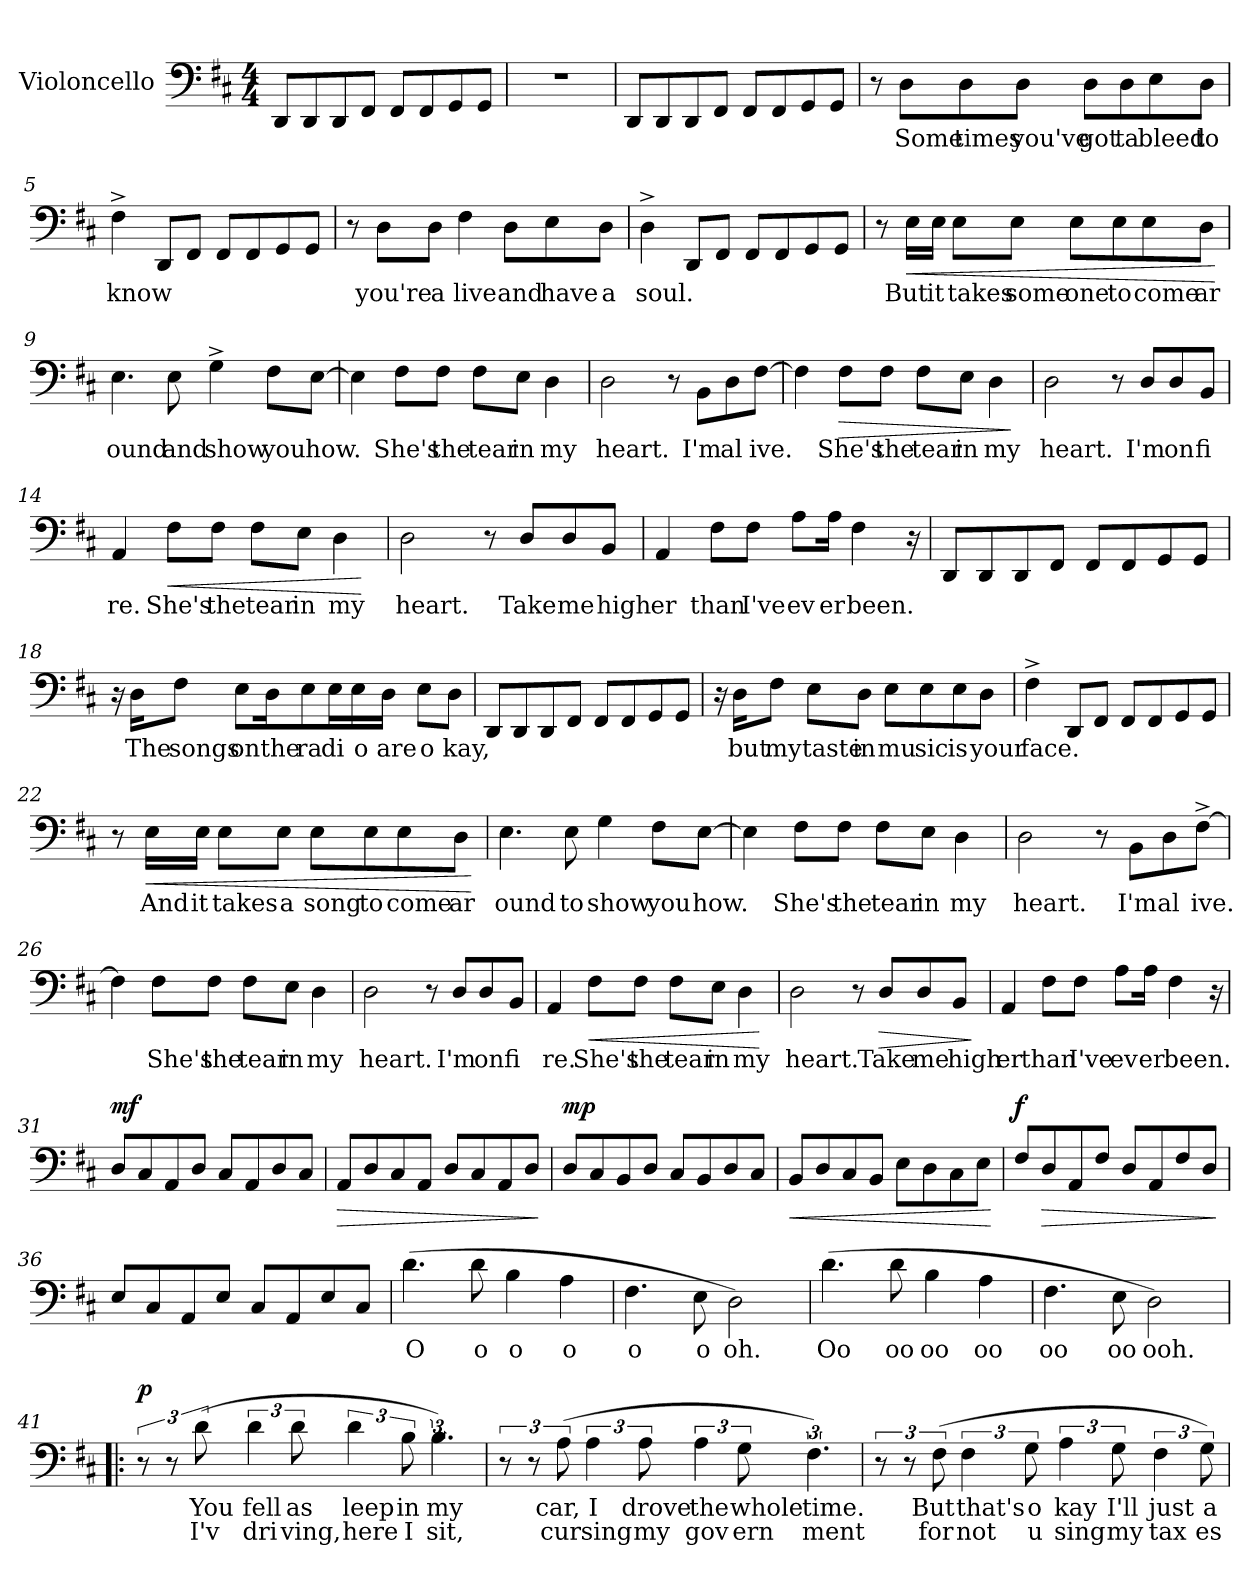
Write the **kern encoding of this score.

**kern	**text	**text	**dynam
*part1	*part1	*part1	*part1
*staff1	*staff1	*staff1	*staff1
*I"Violoncello	*	*	*
*I'Vc.	*	*	*
*clefF4	*	*	*
*k[f#c#]	*	*	*
*M4/4	*	*	*
=1	=1	=1	=1
8DD/L	.	.	.
8DD/	.	.	.
8DD/	.	.	.
8FF#/J	.	.	.
8FF#/L	.	.	.
8FF#/	.	.	.
8GG/	.	.	.
8GG/J	.	.	.
=2	=2	=2	=2
1r	.	.	.
=3	=3	=3	=3
8DD/L	.	.	.
8DD/	.	.	.
8DD/	.	.	.
8FF#/J	.	.	.
8FF#/L	.	.	.
8FF#/	.	.	.
8GG/	.	.	.
8GG/J	.	.	.
=4	=4	=4	=4
8r	.	.	.
!	!LO:LY:b	!	!
8D\L	Some	.	.
!	!LO:LY:b	!	!
8D\	times	.	.
!	!LO:LY:b	!	!
8D\J	you've	.	.
!	!LO:LY:b	!	!
8D\L	got	.	.
!	!LO:LY:b	!	!
8D\	ta	.	.
!	!LO:LY:b	!	!
8E\	bleed	.	.
!	!LO:LY:b	!	!
8D\J	to	.	.
=5	=5	=5	=5
!	!LO:LY:b	!	!
4F#^\	know	.	.
8DD/L	.	.	.
8FF#/J	.	.	.
8FF#/L	.	.	.
8FF#/	.	.	.
8GG/	.	.	.
8GG/J	.	.	.
!!LO:LB:g=z
=6	=6	=6	=6
8r	.	.	.
!	!LO:LY:b	!	!
8D\L	you're	.	.
!	!LO:LY:b	!	!
8D\J	a	.	.
!	!LO:LY:b	!	!
4F#\	live	.	.
!	!LO:LY:b	!	!
8D\L	and	.	.
!	!LO:LY:b	!	!
8E\	have	.	.
!	!LO:LY:b	!	!
8D\J	a	.	.
=7	=7	=7	=7
!	!LO:LY:b	!	!
4D^\	soul.	.	.
8DD/L	.	.	.
8FF#/J	.	.	.
8FF#/L	.	.	.
8FF#/	.	.	.
8GG/	.	.	.
8GG/J	.	.	.
=8	=8	=8	=8
8r	.	.	.
!	!LO:LY:b	!	!LO:HP:b
16E\LL	But	.	<
!	!LO:LY:b	!	!
16E\JJ	it	.	.
!	!LO:LY:b	!	!
8E\L	takes	.	.
!	!LO:LY:b	!	!
8E\J	some	.	.
!	!LO:LY:b	!	!
8E\L	one	.	.
!	!LO:LY:b	!	!
8E\	to	.	.
!	!LO:LY:b	!	!
8E\	come	.	.
!	!LO:LY:b	!	!
8D\J	ar	.	.
.	.	.	[
=9	=9	=9	=9
!	!LO:LY:b	!	!
4.E\	ound	.	.
!	!LO:LY:b	!	!
8E\	and	.	.
!	!LO:LY:b	!	!
4G^\	show	.	.
!	!LO:LY:b	!	!
8F#\L	you	.	.
!	!LO:LY:b	!	!
[8E\J	how.	.	.
!!LO:LB:g=z
=10	=10	=10	=10
4E\]	.	.	.
!	!LO:LY:b	!	!
8F#\L	She's	.	.
!	!LO:LY:b	!	!
8F#\J	the	.	.
!	!LO:LY:b	!	!
8F#\L	tear	.	.
!	!LO:LY:b	!	!
8E\J	in	.	.
!	!LO:LY:b	!	!
4D\	my	.	.
=11	=11	=11	=11
!	!LO:LY:b	!	!
2D\	heart.	.	.
8r	.	.	.
!	!LO:LY:b	!	!
8BB\L	I'm	.	.
!	!LO:LY:b	!	!
8D\	al	.	.
!	!LO:LY:b	!	!
[8F#\J	ive.	.	.
=12	=12	=12	=12
4F#\]	.	.	.
!	!LO:LY:b	!	!LO:HP:b
8F#\L	She's	.	>
!	!LO:LY:b	!	!
8F#\J	the	.	.
!	!LO:LY:b	!	!
8F#\L	tear	.	.
!	!LO:LY:b	!	!
8E\J	in	.	.
!	!LO:LY:b	!	!
4D\	my	.	.
.	.	.	]
=13	=13	=13	=13
!	!LO:LY:b	!	!
2D\	heart.	.	.
8r	.	.	.
!	!LO:LY:b	!	!
8D/L	I'm	.	.
!	!LO:LY:b	!	!
8D/	on	.	.
!	!LO:LY:b	!	!
8BB/J	fi	.	.
=14	=14	=14	=14
!	!LO:LY:b	!	!
4AA/	re.	.	.
!	!LO:LY:b	!	!LO:HP:b
8F#\L	She's	.	<
!	!LO:LY:b	!	!
8F#\J	the	.	.
!	!LO:LY:b	!	!
8F#\L	tear	.	.
!	!LO:LY:b	!	!
8E\J	in	.	.
!	!LO:LY:b	!	!
4D\	my	.	.
.	.	.	[
!!LO:LB:g=z
=15	=15	=15	=15
!	!LO:LY:b	!	!
2D\	heart.	.	.
8r	.	.	.
!	!LO:LY:b	!	!
8D/L	Take	.	.
!	!LO:LY:b	!	!
8D/	me	.	.
!	!LO:LY:b	!	!
8BB/J	high	.	.
=16	=16	=16	=16
!	!LO:LY:b	!	!
4AA/	er	.	.
!	!LO:LY:b	!	!
8F#\L	than	.	.
!	!LO:LY:b	!	!
8F#\J	I've	.	.
!	!LO:LY:b	!	!
8A\L	ev	.	.
!	!LO:LY:b	!	!
16A\Jk	er	.	.
!	!LO:LY:b	!	!
4F#\	been.	.	.
16r	.	.	.
=17	=17	=17	=17
8DD/L	.	.	.
8DD/	.	.	.
8DD/	.	.	.
8FF#/J	.	.	.
8FF#/L	.	.	.
8FF#/	.	.	.
8GG/	.	.	.
8GG/J	.	.	.
=18	=18	=18	=18
16r	.	.	.
!	!LO:LY:b	!	!
16D\KL	The	.	.
!	!LO:LY:b	!	!
8F#\J	songs	.	.
!	!LO:LY:b	!	!
8E\L	on	.	.
!	!LO:LY:b	!	!
16D\K	the	.	.
!	!LO:LY:b	!	!
8E\	ra	.	.
!	!LO:LY:b	!	!
16E\L	di	.	.
!	!LO:LY:b	!	!
16E\	o	.	.
!	!LO:LY:b	!	!
16D\JJ	are	.	.
!	!LO:LY:b	!	!
8E\L	o	.	.
!	!LO:LY:b	!	!
8D\J	kay,	.	.
!!LO:LB:g=z
=19	=19	=19	=19
8DD/L	.	.	.
8DD/	.	.	.
8DD/	.	.	.
8FF#/J	.	.	.
8FF#/L	.	.	.
8FF#/	.	.	.
8GG/	.	.	.
8GG/J	.	.	.
=20	=20	=20	=20
16r	.	.	.
!	!LO:LY:b	!	!
16D\KL	but	.	.
!	!LO:LY:b	!	!
8F#\J	my	.	.
!	!LO:LY:b	!	!
8E\L	taste	.	.
!	!LO:LY:b	!	!
8D\J	in	.	.
!	!LO:LY:b	!	!
8E\L	mu	.	.
!	!LO:LY:b	!	!
8E\	sic	.	.
!	!LO:LY:b	!	!
8E\	is	.	.
!	!LO:LY:b	!	!
8D\J	your	.	.
=21	=21	=21	=21
!	!LO:LY:b	!	!
4F#^\	face.	.	.
8DD/L	.	.	.
8FF#/J	.	.	.
8FF#/L	.	.	.
8FF#/	.	.	.
8GG/	.	.	.
8GG/J	.	.	.
=22	=22	=22	=22
8r	.	.	.
!	!LO:LY:b	!	!LO:HP:b
16E\LL	And	.	<
!	!LO:LY:b	!	!
16E\JJ	it	.	.
!	!LO:LY:b	!	!
8E\L	takes	.	.
!	!LO:LY:b	!	!
8E\J	a	.	.
!	!LO:LY:b	!	!
8E\L	song	.	.
!	!LO:LY:b	!	!
8E\	to	.	.
!	!LO:LY:b	!	!
8E\	come	.	.
!	!LO:LY:b	!	!
8D\J	ar	.	.
.	.	.	[
!!LO:LB:g=z
=23	=23	=23	=23
!	!LO:LY:b	!	!
4.E\	ound	.	.
!	!LO:LY:b	!	!
8E\	to	.	.
!	!LO:LY:b	!	!
4G\	show	.	.
!	!LO:LY:b	!	!
8F#\L	you	.	.
!	!LO:LY:b	!	!
[8E\J	how.	.	.
=24	=24	=24	=24
4E\]	.	.	.
!	!LO:LY:b	!	!
8F#\L	She's	.	.
!	!LO:LY:b	!	!
8F#\J	the	.	.
!	!LO:LY:b	!	!
8F#\L	tear	.	.
!	!LO:LY:b	!	!
8E\J	in	.	.
!	!LO:LY:b	!	!
4D\	my	.	.
=25	=25	=25	=25
!	!LO:LY:b	!	!
2D\	heart.	.	.
8r	.	.	.
!	!LO:LY:b	!	!
8BB\L	I'm	.	.
!	!LO:LY:b	!	!
8D\	al	.	.
!	!LO:LY:b	!	!
[8F#^\J	ive.	.	.
=26	=26	=26	=26
4F#\]	.	.	.
!	!LO:LY:b	!	!
8F#\L	She's	.	.
!	!LO:LY:b	!	!
8F#\J	the	.	.
!	!LO:LY:b	!	!
8F#\L	tear	.	.
!	!LO:LY:b	!	!
8E\J	in	.	.
!	!LO:LY:b	!	!
4D\	my	.	.
=27	=27	=27	=27
!	!LO:LY:b	!	!
2D\	heart.	.	.
8r	.	.	.
!	!LO:LY:b	!	!
8D/L	I'm	.	.
!	!LO:LY:b	!	!
8D/	on	.	.
!	!LO:LY:b	!	!
8BB/J	fi	.	.
!!LO:LB:g=z
=28	=28	=28	=28
!	!LO:LY:b	!	!
4AA/	re.	.	.
!	!LO:LY:b	!	!LO:HP:b
8F#\L	She's	.	<
!	!LO:LY:b	!	!
8F#\J	the	.	.
!	!LO:LY:b	!	!
8F#\L	tear	.	.
!	!LO:LY:b	!	!
8E\J	in	.	.
!	!LO:LY:b	!	!
4D\	my	.	.
.	.	.	[
=29	=29	=29	=29
!	!LO:LY:b	!	!
2D\	heart.	.	.
8r	.	.	.
!	!LO:LY:b	!	!LO:HP:b
8D/L	Take	.	>
!	!LO:LY:b	!	!
8D/	me	.	.
!	!LO:LY:b	!	!
8BB/J	high	.	.
.	.	.	]
=30	=30	=30	=30
!	!LO:LY:b	!	!
4AA/	er	.	.
!	!LO:LY:b	!	!
8F#\L	than	.	.
!	!LO:LY:b	!	!
8F#\J	I've	.	.
!	!LO:LY:b	!	!
8A\L	ev	.	.
!	!LO:LY:b	!	!
16A\Jk	er	.	.
!	!LO:LY:b	!	!
4F#\	been.	.	.
16r	.	.	.
=31	=31	=31	=31
!	!	!	!LO:DY:b
8D/L	.	.	mf
8C#/	.	.	.
8AA/	.	.	.
8D/J	.	.	.
8C#/L	.	.	.
8AA/	.	.	.
8D/	.	.	.
8C#/J	.	.	.
!!LO:LB:g=z
=32	=32	=32	=32
!	!	!	!LO:HP:b
8AA/L	.	.	>
8D/	.	.	.
8C#/	.	.	.
8AA/J	.	.	.
8D/L	.	.	.
8C#/	.	.	.
8AA/	.	.	.
8D/J	.	.	.
.	.	.	]
=33	=33	=33	=33
!	!	!	!LO:DY:b
8D/L	.	.	mp
8C#/	.	.	.
8BB/	.	.	.
8D/J	.	.	.
8C#/L	.	.	.
8BB/	.	.	.
8D/	.	.	.
8C#/J	.	.	.
=34	=34	=34	=34
!	!	!	!LO:HP:b
8BB/L	.	.	<
8D/	.	.	.
8C#/	.	.	.
8BB/J	.	.	.
8E\L	.	.	.
8D\	.	.	.
8C#\	.	.	.
8E\J	.	.	.
.	.	.	[
=35	=35	=35	=35
!	!	!	!LO:DY:b
8F#/L	.	.	f
!	!	!	!LO:HP:b
8D/	.	.	>
8AA/	.	.	.
8F#/J	.	.	.
8D/L	.	.	.
8AA/	.	.	.
8F#/	.	.	.
8D/J	.	.	.
.	.	.	]
=36	=36	=36	=36
8E/L	.	.	.
8C#/	.	.	.
8AA/	.	.	.
8E/J	.	.	.
8C#/L	.	.	.
8AA/	.	.	.
8E/	.	.	.
8C#/J	.	.	.
=37	=37	=37	=37
!	!LO:LY:b	!	!
(>4.d\	O	.	.
!	!LO:LY:b	!	!
8d\	o	.	.
!	!LO:LY:b	!	!
4B\	o	.	.
!	!LO:LY:b	!	!
4A\	o	.	.
!!LO:LB:g=z
=38	=38	=38	=38
!	!LO:LY:b	!	!
4.F#\	o	.	.
!	!LO:LY:b	!	!
8E\	o	.	.
!	!LO:LY:b	!	!
2D\)	oh.	.	.
=39	=39	=39	=39
!	!LO:LY:b	!	!
(>4.d\	Oo	.	.
!	!LO:LY:b	!	!
8d\	oo	.	.
!	!LO:LY:b	!	!
4B\	oo	.	.
!	!LO:LY:b	!	!
4A\	oo	.	.
=40	=40	=40	=40
!	!LO:LY:b	!	!
4.F#\	oo	.	.
!	!LO:LY:b	!	!
8E\	oo	.	.
!	!LO:LY:b	!	!
2D\)	ooh.	.	.
=41!|:	=41!|:	=41!|:	=41!|:
!	!	!	!LO:DY:b
12r	.	.	p
12r	.	.	.
!	!LO:LY:b	!LO:LY:b	!
(>12d\	You	I'v	.
!	!LO:LY:b	!LO:LY:b	!
6d\	fell	dri	.
!	!LO:LY:b	!LO:LY:b	!
12d\	as	ving,	.
!	!LO:LY:b	!LO:LY:b	!
6d\	leep	here	.
!	!LO:LY:b	!LO:LY:b	!
12B\	in	I	.
!	!LO:LY:b	!LO:LY:b	!
6.B\)	my	sit,	.
!!LO:PB:g=z
=42	=42	=42	=42
12r	.	.	.
12r	.	.	.
!	!LO:LY:b	!LO:LY:b	!
(>12A\	car,	cur	.
!	!LO:LY:b	!LO:LY:b	!
6A\	I	sing	.
!	!LO:LY:b	!LO:LY:b	!
12A\	drove	my	.
!	!LO:LY:b	!LO:LY:b	!
6A\	the	gov	.
!	!LO:LY:b	!LO:LY:b	!
12G\	whole	ern	.
!	!LO:LY:b	!LO:LY:b	!
6.F#\)	time.	ment	.
=43	=43	=43	=43
12r	.	.	.
12r	.	.	.
!	!LO:LY:b	!LO:LY:b	!
(>12F#\	But	for	.
!	!LO:LY:b	!LO:LY:b	!
6F#\	that's	not	.
!	!LO:LY:b	!LO:LY:b	!
12G\	o	u	.
!	!LO:LY:b	!LO:LY:b	!
6A\	kay	sing	.
!	!LO:LY:b	!LO:LY:b	!
12G\	I'll	my	.
!	!LO:LY:b	!LO:LY:b	!
6F#\	just	tax	.
!	!LO:LY:b	!LO:LY:b	!
12G\)	a	es	.
=	=	=	=
*-	*-	*-	*-
